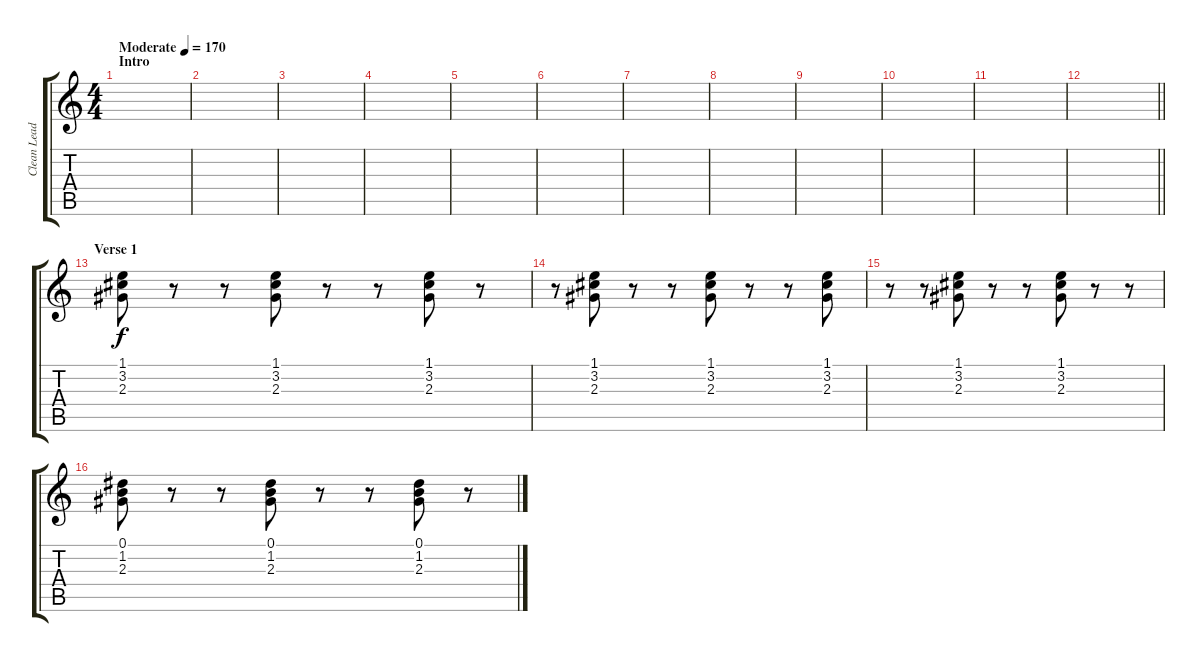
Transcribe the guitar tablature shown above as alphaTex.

\track ("Clean Lead Guitar" "Clean Lead") {instrument electricguitarclean}
\staff {score tabs}
\tuning (Eb4 Bb3 Gb3 Db3 Ab2 Db2) {hide}
\ts (4 4)
\section ("" "Intro")
\tempo (170 "Moderate")
\clef g2
\ks c
|
|
|
|
|
|
|
|
|
|
|
\barLineRight lightlight
|
\section ("" "Verse 1")
(1.1 3.2 2.3).8 r.8 r.8 (1.1 3.2 2.3).8 r.8 r.8 (1.1 3.2 2.3).8 r.8 |
r.8 (1.1 3.2 2.3).8 r.8 r.8 (1.1 3.2 2.3).8 r.8 r.8 (1.1 3.2 2.3).8 |
r.8 r.8 (1.1 3.2 2.3).8 r.8 r.8 (1.1 3.2 2.3).8 r.8 r.8 |
(0.1 1.2 2.3).8 r.8 r.8 (0.1 1.2 2.3).8 r.8 r.8 (0.1 1.2 2.3).8 r.8
